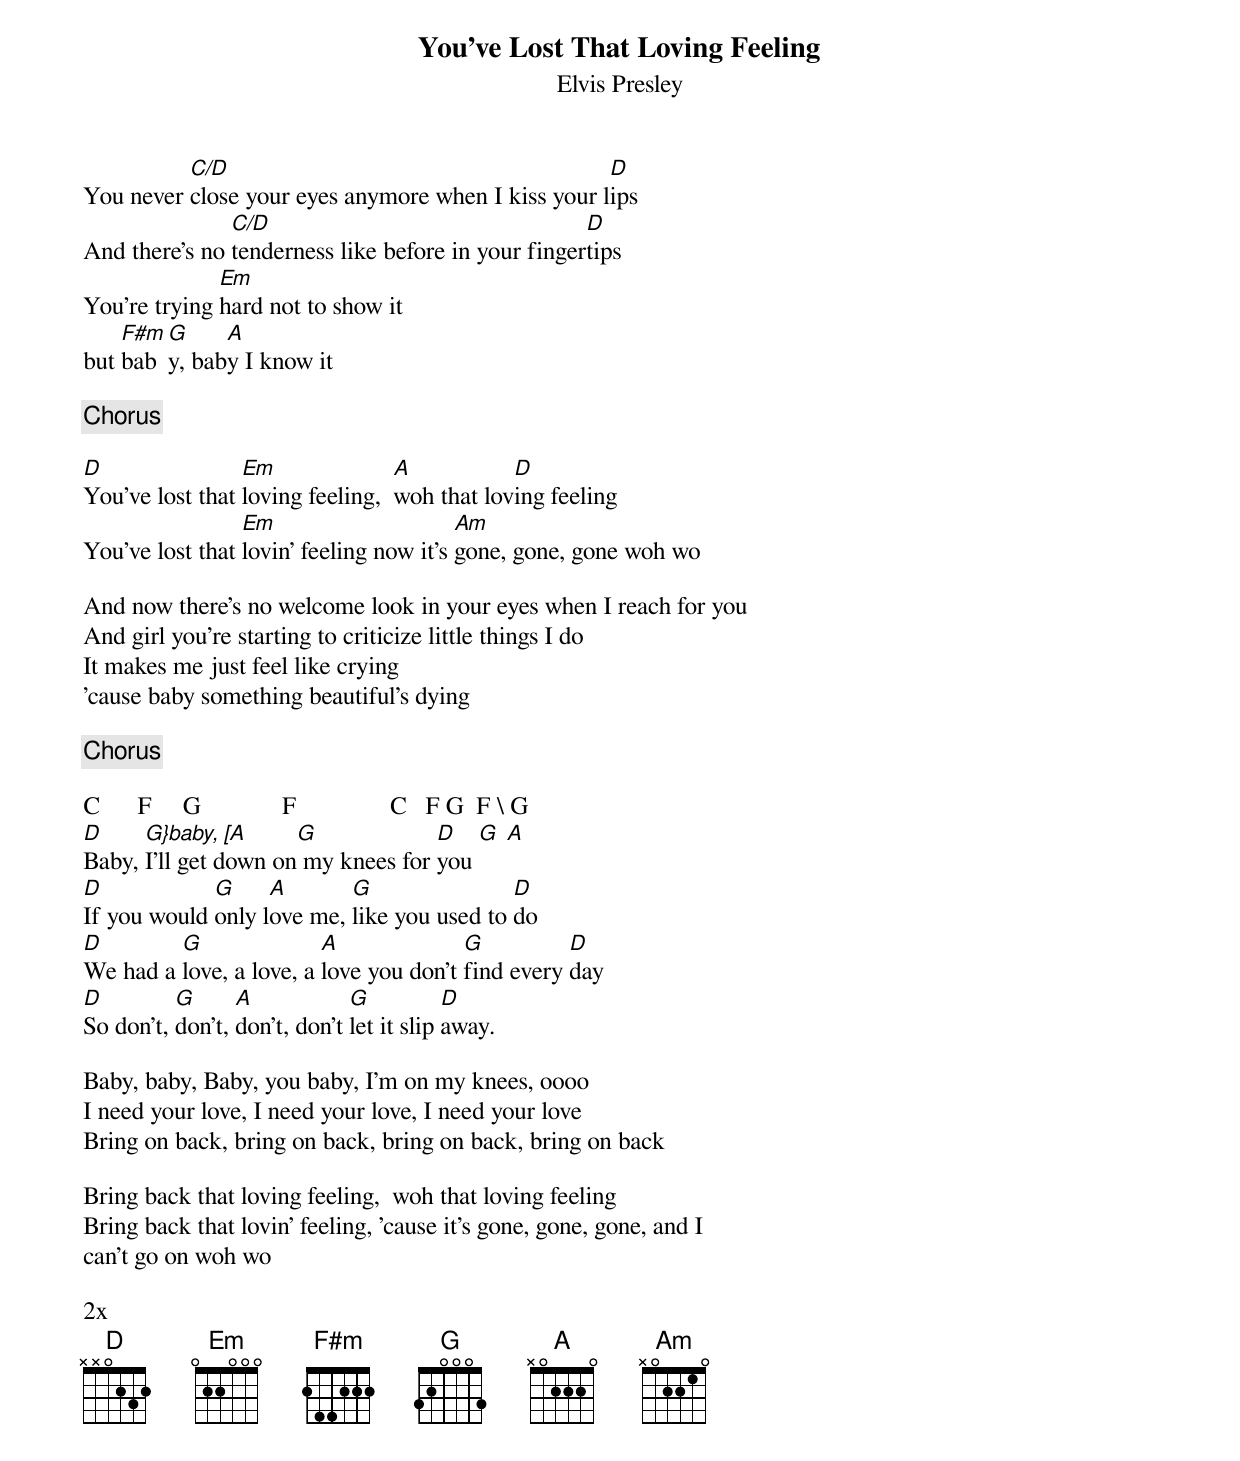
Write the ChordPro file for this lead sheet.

{title:You've Lost That Loving Feeling}
{subtitle:Elvis Presley}
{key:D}
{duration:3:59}
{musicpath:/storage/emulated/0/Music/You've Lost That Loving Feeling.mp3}

You never [C/D]close your eyes anymore when I kiss your l[D]ips
And there's no [C/D]tenderness like before in your finger[D]tips
You're trying [Em]hard not to show it
but [F#m]bab[G]y, bab[A]y I know it

{c:Chorus}

[D]You've lost that [Em]loving feeling,  [A]woh that lov[D]ing feeling
You've lost that [Em]lovin' feeling now it's [Am]gone, gone, gone woh wo

And now there's no welcome look in your eyes when I reach for you
And girl you're starting to criticize little things I do
It makes me just feel like crying
'cause baby something beautiful's dying

{c:Chorus}

C      F     G             F               C   F G  F \ G
[D]Baby, [G}baby, [A]I'll get down on[G] my knees for [D]you [G] [A]
[D]If you would [G]only l[A]ove me, [G]like you used to [D]do
[D]We had a [G]love, a love, a [A]love you don't [G]find every [D]day
[D]So don't, [G]don't, [A]don't, don't [G]let it slip [D]away.

Baby, baby, Baby, you baby, I'm on my knees, oooo
I need your love, I need your love, I need your love
Bring on back, bring on back, bring on back, bring on back

Bring back that loving feeling,  woh that loving feeling
Bring back that lovin' feeling, 'cause it's gone, gone, gone, and I
can't go on woh wo

2x
